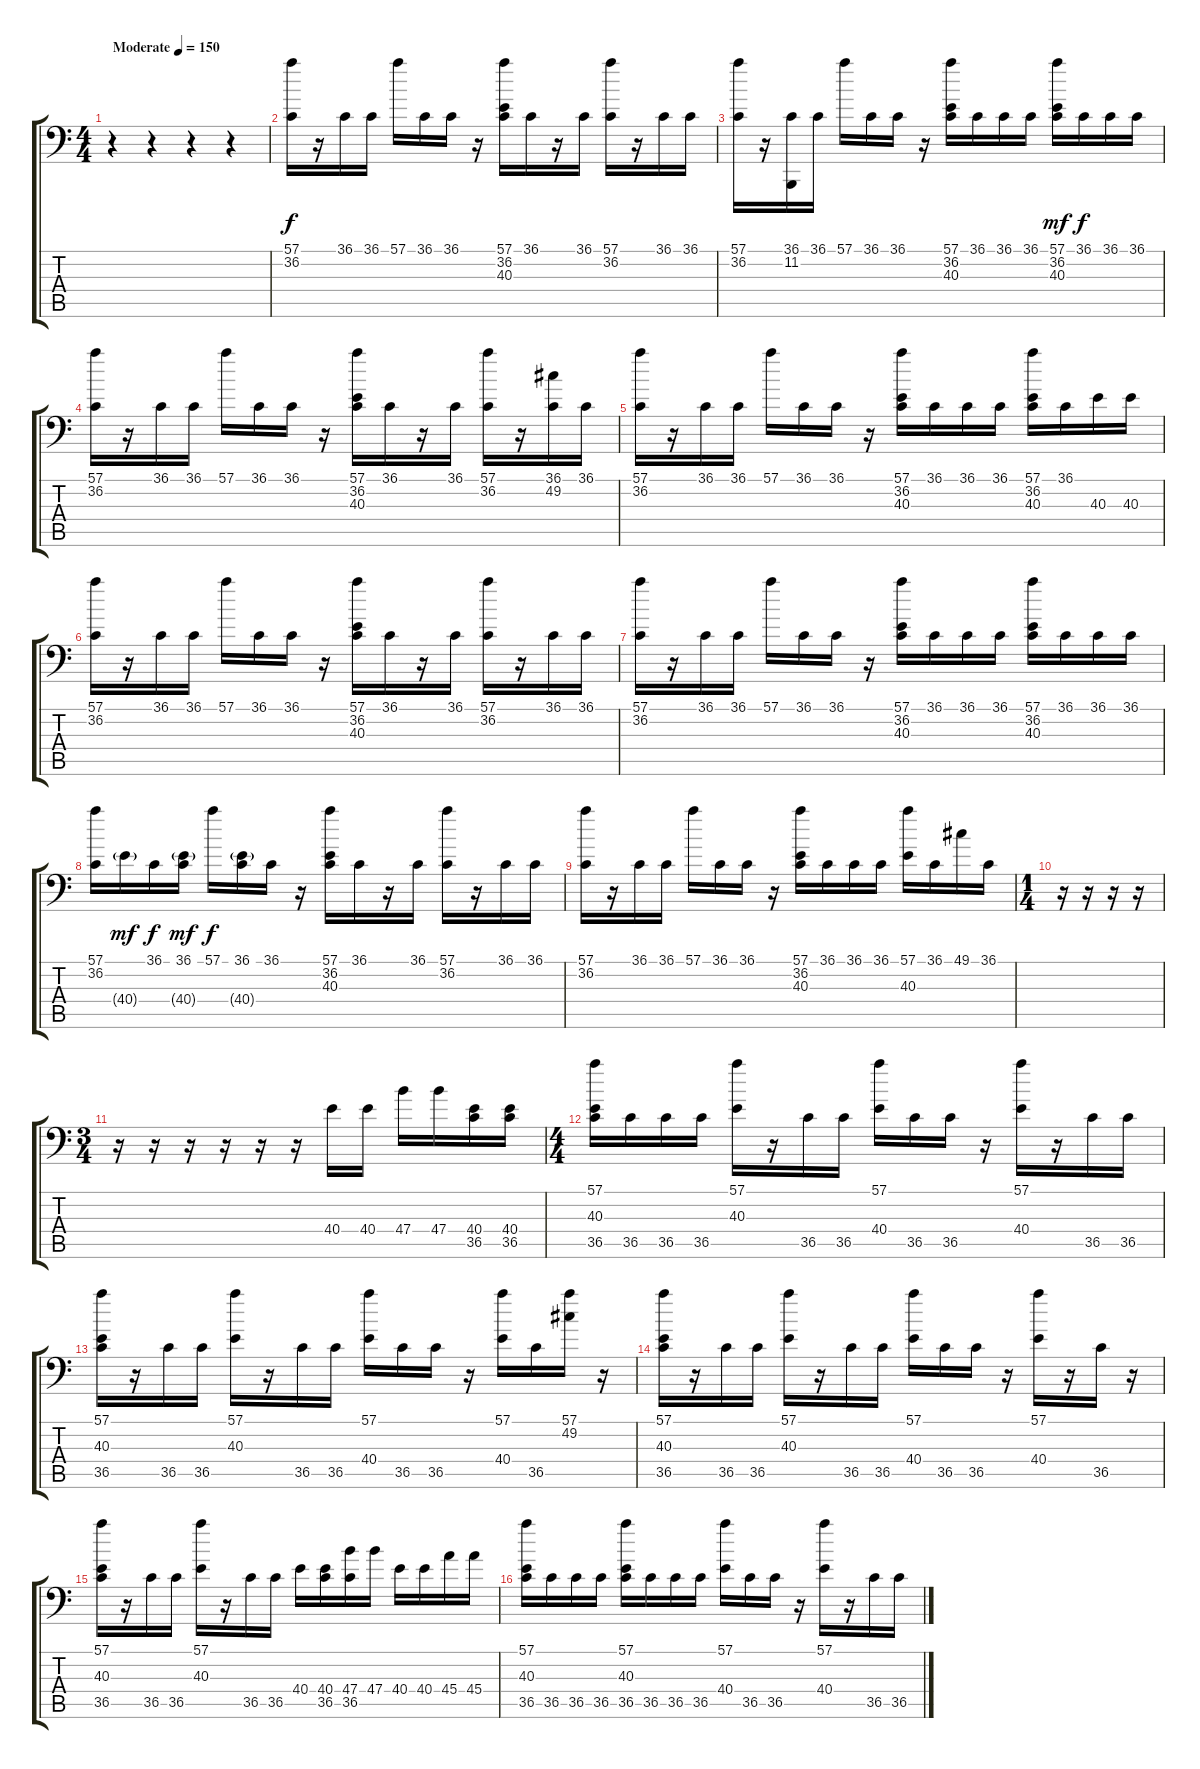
\track "" {instrument acousticgrandpiano}
\staff {score tabs}
\tuning (C-1 C-1 C-1 C-1 C-1 C-1) {hide}
\ts (4 4)
\tempo (150 "Moderate")
\clef f4
\ks c
r.4{dy f instrument acousticgrandpiano} r.4 r.4 r.4 |
(57.1 36.2).16 r.16 36.1.16 36.1.16 57.1.16 36.1.16 36.1.16 r.16 (57.1 36.2 40.3).16 36.1.16 r.16 36.1.16 (57.1 36.2).16 r.16 36.1.16 36.1.16 |
(57.1 36.2).16 r.16 (36.1 11.2).16 36.1.16 57.1.16 36.1.16 36.1.16 r.16 (57.1 36.2 40.3).16 36.1.16 36.1.16 36.1.16 (57.1 36.2 40.3).16{dy mf} 36.1.16{dy f} 36.1.16 36.1.16 |
(57.1 36.2).16 r.16 36.1.16 36.1.16 57.1.16 36.1.16 36.1.16 r.16 (57.1 36.2 40.3).16 36.1.16 r.16 36.1.16 (57.1 36.2).16 r.16 (36.1 49.2).16 36.1.16 |
(57.1 36.2).16 r.16 36.1.16 36.1.16 57.1.16 36.1.16 36.1.16 r.16 (57.1 36.2 40.3).16 36.1.16 36.1.16 36.1.16 (57.1 36.2 40.3).16 36.1.16 40.3.16 40.3.16 |
(57.1 36.2).16 r.16 36.1.16 36.1.16 57.1.16 36.1.16 36.1.16 r.16 (57.1 36.2 40.3).16 36.1.16 r.16 36.1.16 (57.1 36.2).16 r.16 36.1.16 36.1.16 |
(57.1 36.2).16 r.16 36.1.16 36.1.16 57.1.16 36.1.16 36.1.16 r.16 (57.1 36.2 40.3).16 36.1.16 36.1.16 36.1.16 (57.1 36.2 40.3).16 36.1.16 36.1.16 36.1.16 |
(57.1 36.2).16 40.4{g}.16{dy mf} 36.1.16{dy f} (36.1 40.4{g}).16{dy mf} 57.1.16{dy f} (36.1 40.4{g}).16 36.1.16 r.16 (57.1 36.2 40.3).16 36.1.16 r.16 36.1.16 (57.1 36.2).16 r.16 36.1.16 36.1.16 |
(57.1 36.2).16 r.16 36.1.16 36.1.16 57.1.16 36.1.16 36.1.16 r.16 (57.1 36.2 40.3).16 36.1.16 36.1.16 36.1.16 (57.1 40.3).16 36.1.16 49.1.16 36.1.16 |
\ts (1 4)
r.16 r.16 r.16 r.16 |
\ts (3 4)
r.16 r.16 r.16 r.16 r.16 r.16 40.4.16 40.4.16 47.4.16 47.4.16 (40.4 36.5).16 (40.4 36.5).16 |
\ts (4 4)
(57.1 40.3 36.5).16 36.5.16 36.5.16 36.5.16 (57.1 40.3).16 r.16 36.5.16 36.5.16 (57.1 40.4).16 36.5.16 36.5.16 r.16 (57.1 40.4).16 r.16 36.5.16 36.5.16 |
(57.1 40.3 36.5).16 r.16 36.5.16 36.5.16 (57.1 40.3).16 r.16 36.5.16 36.5.16 (57.1 40.4).16 36.5.16 36.5.16 r.16 (57.1 40.4).16 36.5.16 (57.1 49.2).16 r.16 |
(57.1 40.3 36.5).16 r.16 36.5.16 36.5.16 (57.1 40.3).16 r.16 36.5.16 36.5.16 (57.1 40.4).16 36.5.16 36.5.16 r.16 (57.1 40.4).16 r.16 36.5.16 r.16 |
(57.1 40.3 36.5).16 r.16 36.5.16 36.5.16 (57.1 40.3).16 r.16 36.5.16 36.5.16 40.4.16 (40.4 36.5).16 (47.4 36.5).16 47.4.16 40.4.16 40.4.16 45.4.16 45.4.16 |
(57.1 40.3 36.5).16 36.5.16 36.5.16 36.5.16 (57.1 40.3 36.5).16 36.5.16 36.5.16 36.5.16 (57.1 40.4).16 36.5.16 36.5.16 r.16 (57.1 40.4).16 r.16 36.5.16 36.5.16
